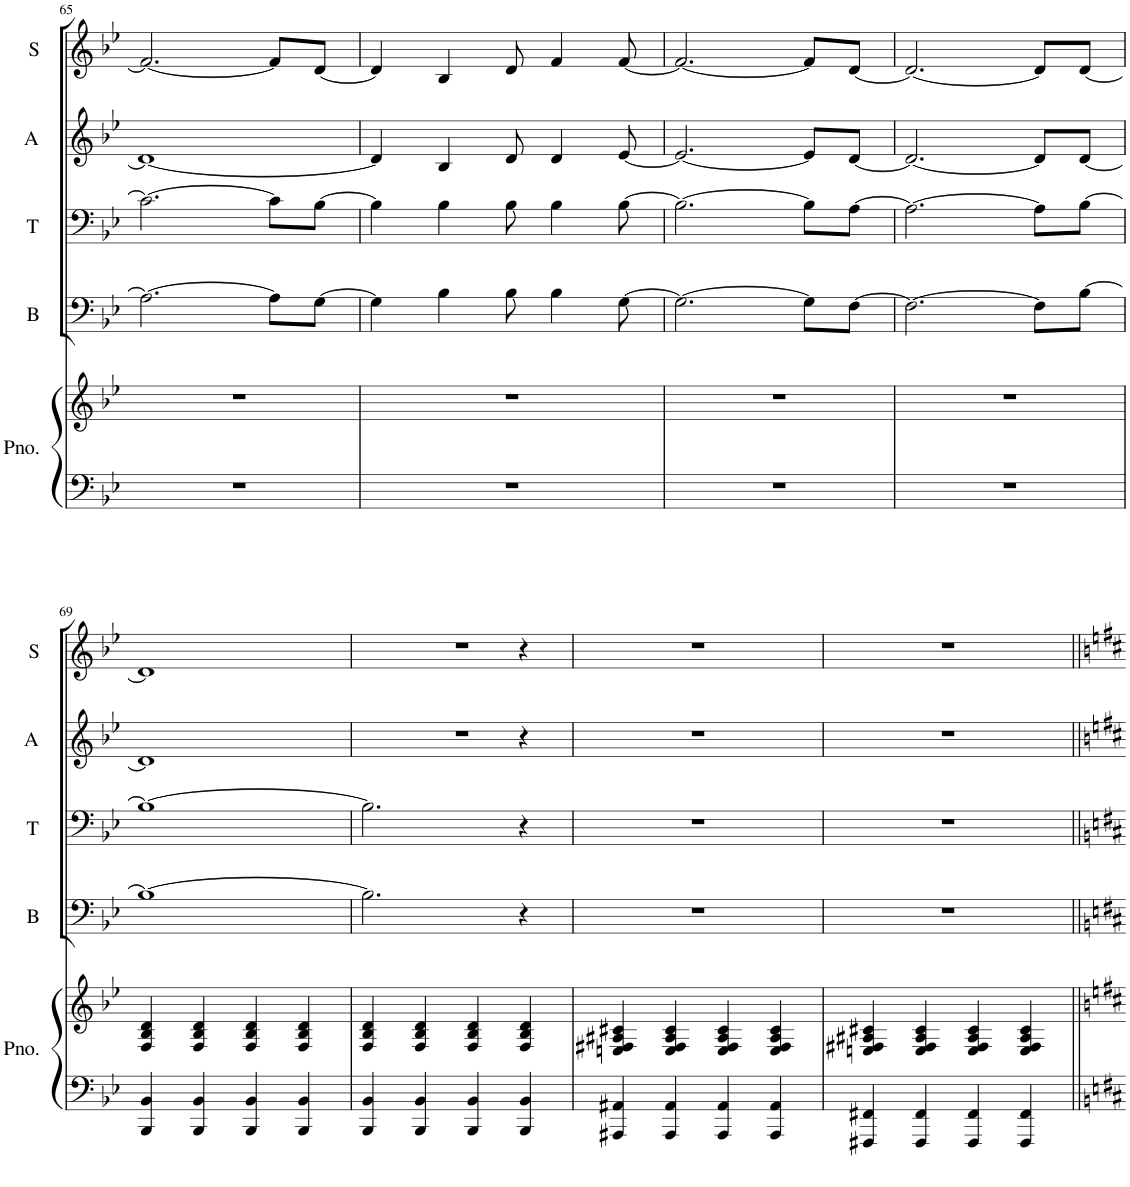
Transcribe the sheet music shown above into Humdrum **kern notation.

**kern	**kern	**kern	**kern	**kern	**kern
*part5	*part5	*part4	*part3	*part2	*part1
*staff6	*staff5	*staff4	*staff3	*staff2	*staff1
*I"Piano	*	*I"Bass	*I"Tenor	*I"Alto	*I"Soprano
*I'Pno.	*	*I'B	*I'T	*I'A	*I'S
!!LO:PB:g=z
*clefF4	*clefG2	*clefF4	*clefF4	*clefG2	*clefG2
*k[b-e-]	*k[b-e-]	*k[b-e-]	*k[b-e-]	*k[b-e-]	*k[b-e-]
*M4/4	*M4/4	*M4/4	*M4/4	*M4/4	*M4/4
=65	=65	=65	=65	=65	=65
1r	1r	2.A\_	2.c\_	1d_	2.f/_
.	.	8A\L]	8c\L]	.	8f/L]
.	.	[8G\J	[8B-\J	.	[8d/J
=66	=66	=66	=66	=66	=66
1r	1r	4G\]	4B-\]	4d/]	4d/]
.	.	4B-\	4B-\	4B-/	4B-/
.	.	8B-\	8B-\	8d/	8d/
.	.	4B-\	4B-\	4d/	4f/
.	.	[8G\	[8B-\	[8e-/	[8f/
=67	=67	=67	=67	=67	=67
1r	1r	2.G\_	2.B-\_	2.e-/_	2.f/_
.	.	8G\L]	8B-\L]	8e-/L]	8f/L]
.	.	[8F\J	[8A\J	[8d/J	[8d/J
=68	=68	=68	=68	=68	=68
1r	1r	2.F\_	2.A\_	2.d/_	2.d/_
.	.	8F\L]	8A\L]	8d/L]	8d/L]
.	.	[8B-\J	[8B-\J	[8d/J	[8d/J
!!LO:LB:g=z
=69	=69	=69	=69	=69	=69
4BBB-/ 4BB-/	4F/ 4B-/ 4d/	1B-_	1B-_	1d]	1d]
4BBB-/ 4BB-/	4F/ 4B-/ 4d/	.	.	.	.
4BBB-/ 4BB-/	4F/ 4B-/ 4d/	.	.	.	.
4BBB-/ 4BB-/	4F/ 4B-/ 4d/	.	.	.	.
=70	=70	=70	=70	=70	=70
4BBB-/ 4BB-/	4F/ 4B-/ 4d/	2.B-\]	2.B-\]	1r	1r
4BBB-/ 4BB-/	4F/ 4B-/ 4d/	.	.	.	.
4BBB-/ 4BB-/	4F/ 4B-/ 4d/	.	.	.	.
4BBB-/ 4BB-/	4F/ 4B-/ 4d/	4r	4r	.	.
4ryy	4ryy	4ryy	4ryy	4r	4r
=71	=71	=71	=71	=71	=71
4AAA#X/ 4AA#X/	4En/ 4F#X/ 4A#X/ 4c#X/	1r	1r	1r	1r
4AAA#/ 4AA#/	4E/ 4F#/ 4A#/ 4c#/	.	.	.	.
4AAA#/ 4AA#/	4E/ 4F#/ 4A#/ 4c#/	.	.	.	.
4AAA#/ 4AA#/	4E/ 4F#/ 4A#/ 4c#/	.	.	.	.
=72	=72	=72	=72	=72	=72
4FFF#X/ 4FF#X/	4En/ 4F#X/ 4A#X/ 4c#X/	1r	1r	1r	1r
4FFF#/ 4FF#/	4E/ 4F#/ 4A#/ 4c#/	.	.	.	.
4FFF#/ 4FF#/	4E/ 4F#/ 4A#/ 4c#/	.	.	.	.
4FFF#/ 4FF#/	4E/ 4F#/ 4A#/ 4c#/	.	.	.	.
=||	=||	=||	=||	=||	=||
*-	*-	*-	*-	*-	*-
